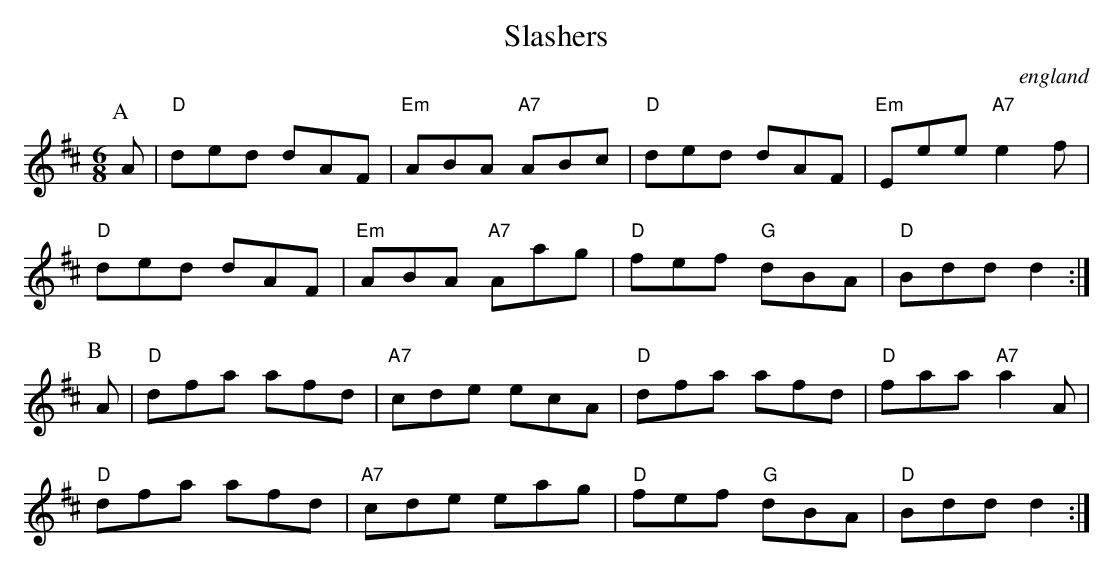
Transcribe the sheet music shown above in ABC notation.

X:1
T:Slashers
O:england
M:6/8
K:D
P:A
A|"D"ded dAF|"Em"ABA "A7"ABc|"D"ded dAF|"Em"Eee "A7"e2f|
"D"ded dAF|"Em"ABA "A7"Aag|"D"fef "G"dBA|"D"Bdd d2:|
P:B
A|"D"dfa afd|"A7"cde ecA|"D"dfa afd|"D"faa "A7"a2A|
"D"dfa afd|"A7"cde eag|"D"fef "G"dBA|"D"Bdd d2:|
